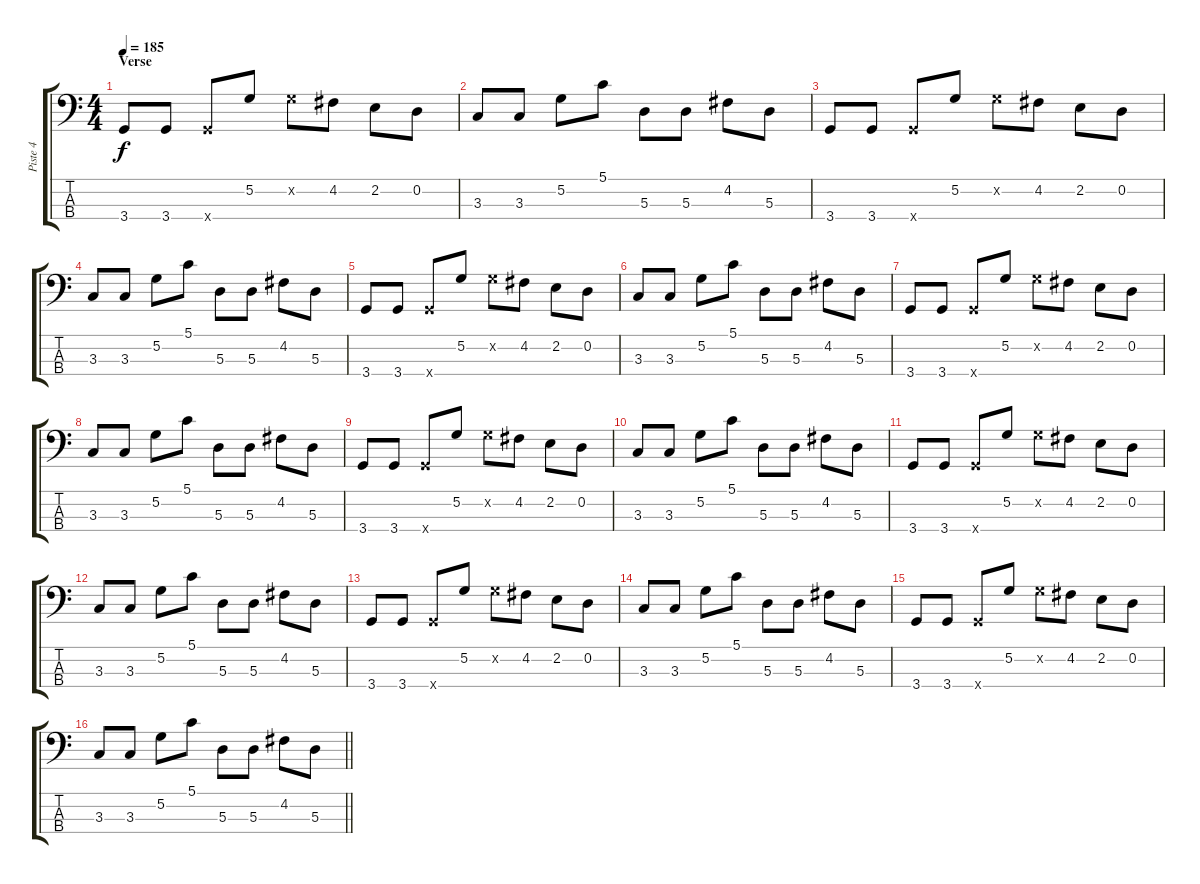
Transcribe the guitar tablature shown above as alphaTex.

\track ("Piste 4" "Piste 4") {instrument electricbasspick}
\staff {score tabs}
\tuning (G2 D2 A1 E1) {hide}
\ts (4 4)
\section ("" "Verse")
\tempo 185
\clef f4
\ks c
3.4.8{dy f} 3.4.8 3.4{x}.8 5.2.8 5.2{x}.8 4.2.8 2.2.8 0.2.8 |
3.3.8 3.3.8 5.2.8 5.1.8 5.3.8 5.3.8 4.2.8 5.3.8 |
3.4.8 3.4.8 3.4{x}.8 5.2.8 5.2{x}.8 4.2.8 2.2.8 0.2.8 |
3.3.8 3.3.8 5.2.8 5.1.8 5.3.8 5.3.8 4.2.8 5.3.8 |
3.4.8 3.4.8 3.4{x}.8 5.2.8 5.2{x}.8 4.2.8 2.2.8 0.2.8 |
3.3.8 3.3.8 5.2.8 5.1.8 5.3.8 5.3.8 4.2.8 5.3.8 |
3.4.8 3.4.8 3.4{x}.8 5.2.8 5.2{x}.8 4.2.8 2.2.8 0.2.8 |
3.3.8 3.3.8 5.2.8 5.1.8 5.3.8 5.3.8 4.2.8 5.3.8 |
3.4.8 3.4.8 3.4{x}.8 5.2.8 5.2{x}.8 4.2.8 2.2.8 0.2.8 |
3.3.8 3.3.8 5.2.8 5.1.8 5.3.8 5.3.8 4.2.8 5.3.8 |
3.4.8 3.4.8 3.4{x}.8 5.2.8 5.2{x}.8 4.2.8 2.2.8 0.2.8 |
3.3.8 3.3.8 5.2.8 5.1.8 5.3.8 5.3.8 4.2.8 5.3.8 |
3.4.8 3.4.8 3.4{x}.8 5.2.8 5.2{x}.8 4.2.8 2.2.8 0.2.8 |
3.3.8 3.3.8 5.2.8 5.1.8 5.3.8 5.3.8 4.2.8 5.3.8 |
3.4.8 3.4.8 3.4{x}.8 5.2.8 5.2{x}.8 4.2.8 2.2.8 0.2.8 |
\barLineRight lightlight
3.3.8 3.3.8 5.2.8 5.1.8 5.3.8 5.3.8 4.2.8 5.3.8
